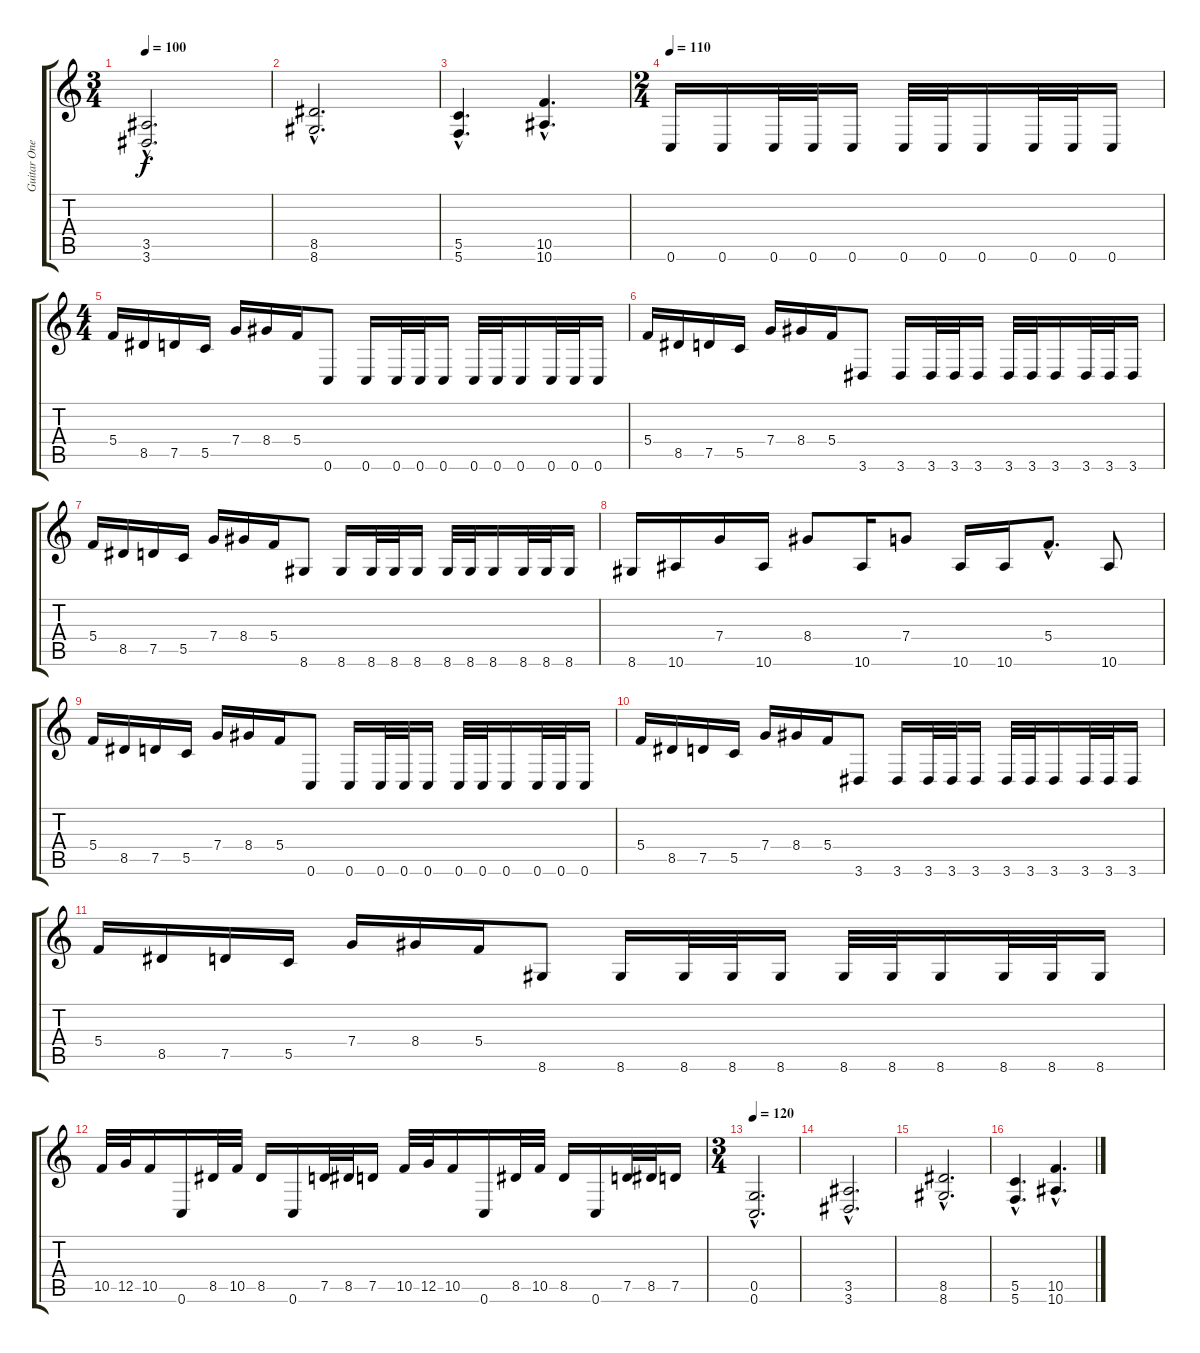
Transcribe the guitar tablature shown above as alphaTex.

\track ("Guitar One Left" "Guitar One") {instrument distortionguitar}
\staff {score tabs}
\tuning (D4 A3 F3 C3 G2 C2) {hide}
\ts (3 4)
\tempo 100
\clef g2
\ks c
(3.5{hac} 3.6{hac}).2{d dy f} |
(8.5{hac} 8.6{hac}).2{d} |
(5.5{hac} 5.6{hac}).4{d} (10.5{hac} 10.6{hac}).4{d} |
\ts (2 4)
\tempo 110
0.6.16 0.6.16 0.6.32 0.6.32 0.6.16 0.6.32 0.6.32 0.6.16 0.6.32 0.6.32 0.6.16 |
\ts (4 4)
5.4.16 8.5.16 7.5.16 5.5.16 7.4.16 8.4.16 5.4.16 0.6.8 0.6.16 0.6.32 0.6.32 0.6.16 0.6.32 0.6.32 0.6.16 0.6.32 0.6.32 0.6.16 |
5.4.16 8.5.16 7.5.16 5.5.16 7.4.16 8.4.16 5.4.16 3.6.8 3.6.16 3.6.32 3.6.32 3.6.16 3.6.32 3.6.32 3.6.16 3.6.32 3.6.32 3.6.16 |
5.4.16 8.5.16 7.5.16 5.5.16 7.4.16 8.4.16 5.4.16 8.6.8 8.6.16 8.6.32 8.6.32 8.6.16 8.6.32 8.6.32 8.6.16 8.6.32 8.6.32 8.6.16 |
8.6.16 10.6.16 7.4.16 10.6.16 8.4.8 10.6.16 7.4.8 10.6.16 10.6.16 5.4{hac}.8{d} 10.6.8 |
5.4.16 8.5.16 7.5.16 5.5.16 7.4.16 8.4.16 5.4.16 0.6.8 0.6.16 0.6.32 0.6.32 0.6.16 0.6.32 0.6.32 0.6.16 0.6.32 0.6.32 0.6.16 |
5.4.16 8.5.16 7.5.16 5.5.16 7.4.16 8.4.16 5.4.16 3.6.8 3.6.16 3.6.32 3.6.32 3.6.16 3.6.32 3.6.32 3.6.16 3.6.32 3.6.32 3.6.16 |
5.4.16 8.5.16 7.5.16 5.5.16 7.4.16 8.4.16 5.4.16 8.6.8 8.6.16 8.6.32 8.6.32 8.6.16 8.6.32 8.6.32 8.6.16 8.6.32 8.6.32 8.6.16 |
10.5.32 12.5.32 10.5.16 0.6.16 8.5.32 10.5.32 8.5.16 0.6.16 7.5.32 8.5.32 7.5.16 10.5.32 12.5.32 10.5.16 0.6.16 8.5.32 10.5.32 8.5.16 0.6.16 7.5.32 8.5.32 7.5.16 |
\ts (3 4)
\tempo 120
(0.5{hac} 0.6{hac}).2{d} |
(3.5{hac} 3.6{hac}).2{d} |
(8.5{hac} 8.6{hac}).2{d} |
(5.5{hac} 5.6{hac}).4{d} (10.5{hac} 10.6{hac}).4{d}
